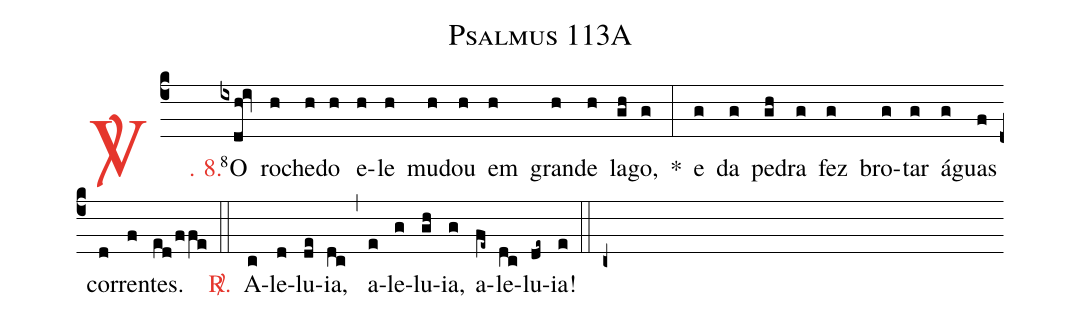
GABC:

name: Psalmus 113A;
%%
(c4)

<c><sp>V/</sp>. 8.</c>() <v>\VSup{8}</v>O(ixdh!iv) ro(h)che(h)do(h) e(h)le(h) mu(h)dou(h) em(h) gran(h)de(h) la(gh)go,(g) *(:) e(g) da(g) pe(gh)dra(g) fez(g) bro(g)tar(g) á(g)guas(f) cor(d)ren(f)tes.(ed/ffe)

(::)

<nlba><c><sp>R/</sp>.</c>() A</nlba>(c)le(d)lu(de)ia,(dc) (,) a(e)le(g)lu(gh)ia,(g) a(fe~)le(dc)lu(de~)ia!(e)

(::)

(c+)
